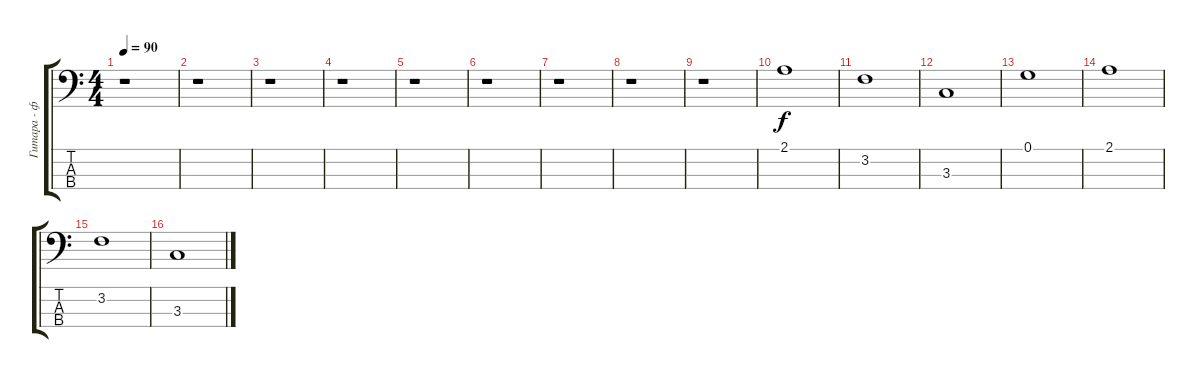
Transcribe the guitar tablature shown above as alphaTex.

\track ("Гитара - фон 1" "Гитара - ф") {instrument overdrivenguitar}
\staff {score tabs}
\tuning (G2 D2 A1 E1) {hide}
\ts (4 4)
\tempo 90
\clef f4
\ks c
r.1{dy f} |
r.1 |
r.1 |
r.1 |
r.1 |
r.1 |
r.1 |
r.1 |
r.1 |
2.1.1 |
3.2.1 |
3.3.1 |
0.1.1 |
2.1.1 |
3.2.1 |
3.3.1
